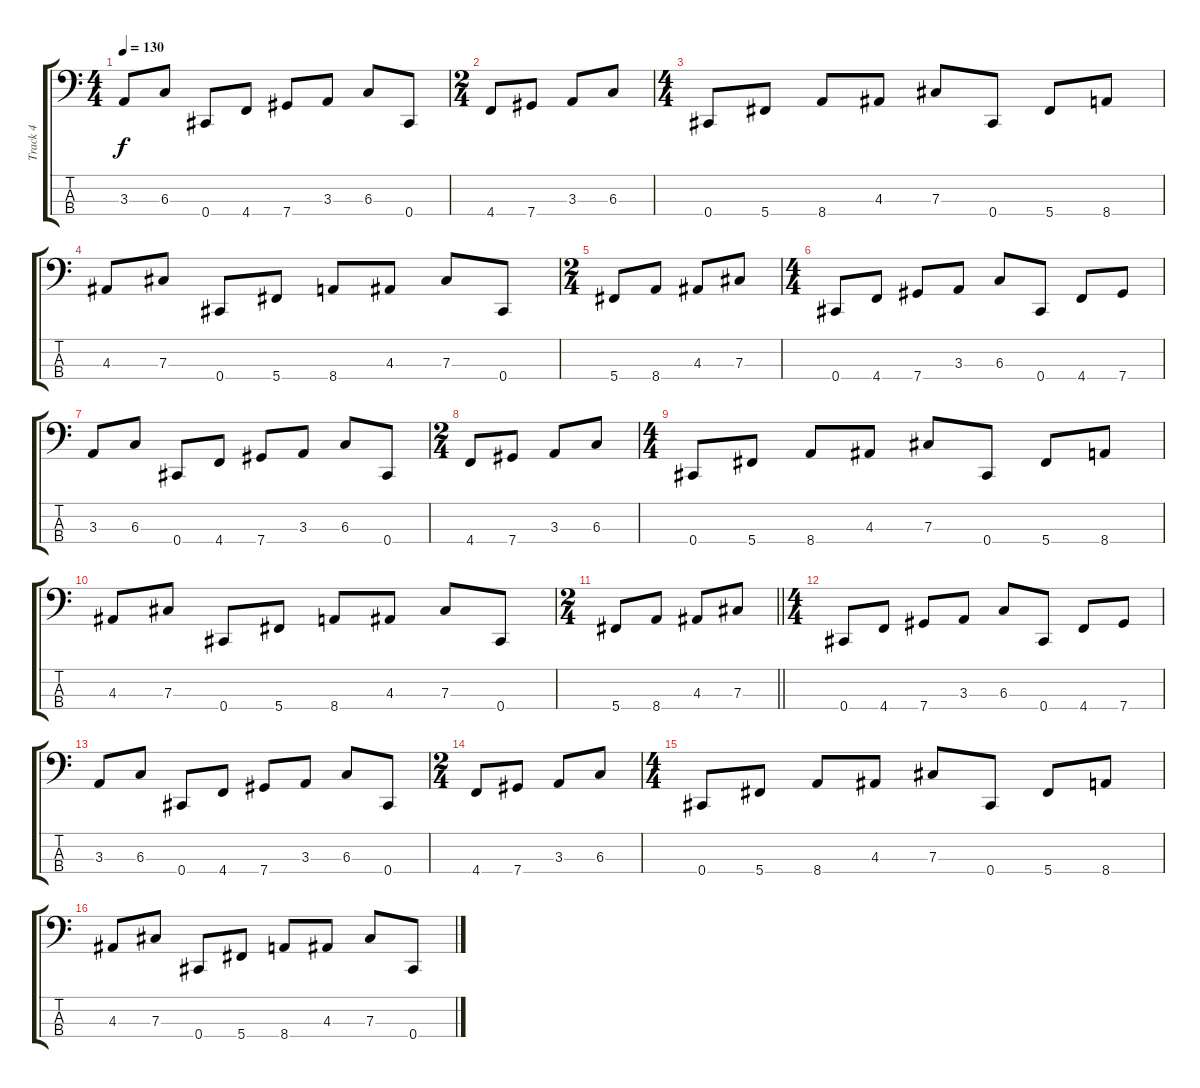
\track ("Track 4" "Track 4") {instrument electricbassfinger}
\staff {score tabs}
\tuning (E2 B1 Gb1 Db1) {hide}
\ts (4 4)
\tempo 130
\clef f4
\ks c
3.3.8{dy f} 6.3.8 0.4.8 4.4.8 7.4.8 3.3.8 6.3.8 0.4.8 |
\ts (2 4)
4.4.8 7.4.8 3.3.8 6.3.8 |
\ts (4 4)
0.4.8 5.4.8 8.4.8 4.3.8 7.3.8 0.4.8 5.4.8 8.4.8 |
4.3.8 7.3.8 0.4.8 5.4.8 8.4.8 4.3.8 7.3.8 0.4.8 |
\ts (2 4)
5.4.8 8.4.8 4.3.8 7.3.8 |
\ts (4 4)
0.4.8 4.4.8 7.4.8 3.3.8 6.3.8 0.4.8 4.4.8 7.4.8 |
3.3.8 6.3.8 0.4.8 4.4.8 7.4.8 3.3.8 6.3.8 0.4.8 |
\ts (2 4)
4.4.8 7.4.8 3.3.8 6.3.8 |
\ts (4 4)
0.4.8 5.4.8 8.4.8 4.3.8 7.3.8 0.4.8 5.4.8 8.4.8 |
4.3.8 7.3.8 0.4.8 5.4.8 8.4.8 4.3.8 7.3.8 0.4.8 |
\ts (2 4)
\barLineRight lightlight
5.4.8 8.4.8 4.3.8 7.3.8 |
\ts (4 4)
\section ("" "")
0.4.8 4.4.8 7.4.8 3.3.8 6.3.8 0.4.8 4.4.8 7.4.8 |
3.3.8 6.3.8 0.4.8 4.4.8 7.4.8 3.3.8 6.3.8 0.4.8 |
\ts (2 4)
4.4.8 7.4.8 3.3.8 6.3.8 |
\ts (4 4)
0.4.8 5.4.8 8.4.8 4.3.8 7.3.8 0.4.8 5.4.8 8.4.8 |
4.3.8 7.3.8 0.4.8 5.4.8 8.4.8 4.3.8 7.3.8 0.4.8
